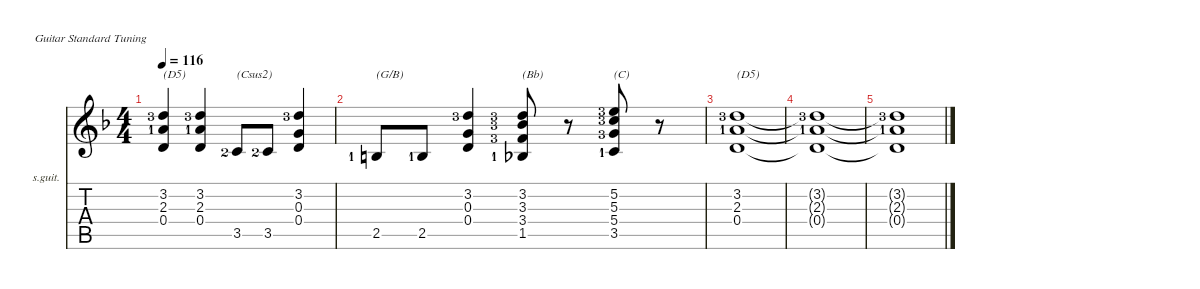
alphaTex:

\defaultSystemsLayout 4
\hideDynamics
\bracketExtendMode nobrackets
\firstSystemTrackNameOrientation horizontal
\otherSystemsTrackNameOrientation horizontal
\track ("rhythm 07" "s.guit.") {instrument acousticguitarsteel}
\staff {score tabs}
\tuning (E4 B3 G3 D3 A2 E2)
\ts (4 4)
\tempo 116
\clef g2
\ks dminor
(0.4{acc forcenatural} 2.3{lf 2 acc forcenatural} 3.2{lf 4 acc forcenatural}).4{txt "(D5)" dy mf beam Up} (0.4{acc forcenatural} 2.3{lf 2 acc forcenatural} 3.2{lf 4 acc forcenatural}).4{beam Up} 3.5{lf 3 acc forcenatural}.8{txt "(Csus2)" beam Up} 3.5{lf 3 acc forcenatural}.8{beam Up} (0.3{acc forcenatural} 3.2{lf 4 acc forcenatural} 0.4{acc forcenatural}).4{beam Up} |
2.5{lf 2 acc forcenatural}.8{txt "(G/B)" beam Up} 2.5{lf 2 acc forcenatural}.8{beam Up} (0.3{acc forcenatural} 3.2{lf 4 acc forcenatural} 0.4{acc forcenatural}).4{beam Up} (1.5{lf 2 acc b} 3.4{lf 4 acc forcenatural} 3.3{lf 4 acc b} 3.2{lf 4 acc forcenatural}).8{txt "(Bb)" beam Up} r.8{beam Up} (3.5{lf 2 acc forcenatural} 5.4{lf 4 acc forcenatural} 5.3{lf 4 acc forcenatural} 5.2{lf 4 acc forcenatural}).8{txt "(C)" beam Up} r.8{beam Up} |
(0.4{acc forcenatural} 2.3{lf 2 acc forcenatural} 3.2{lf 4 acc forcenatural}).1{txt "(D5)" beam Up} |
(0.4{t acc forcenatural} 2.3{t lf 2 acc forcenatural} 3.2{t lf 4 acc forcenatural}).1{beam Up} |
(0.4{t acc forcenatural} 2.3{t lf 2 acc forcenatural} 3.2{t lf 4 acc forcenatural}).1{beam Up}
